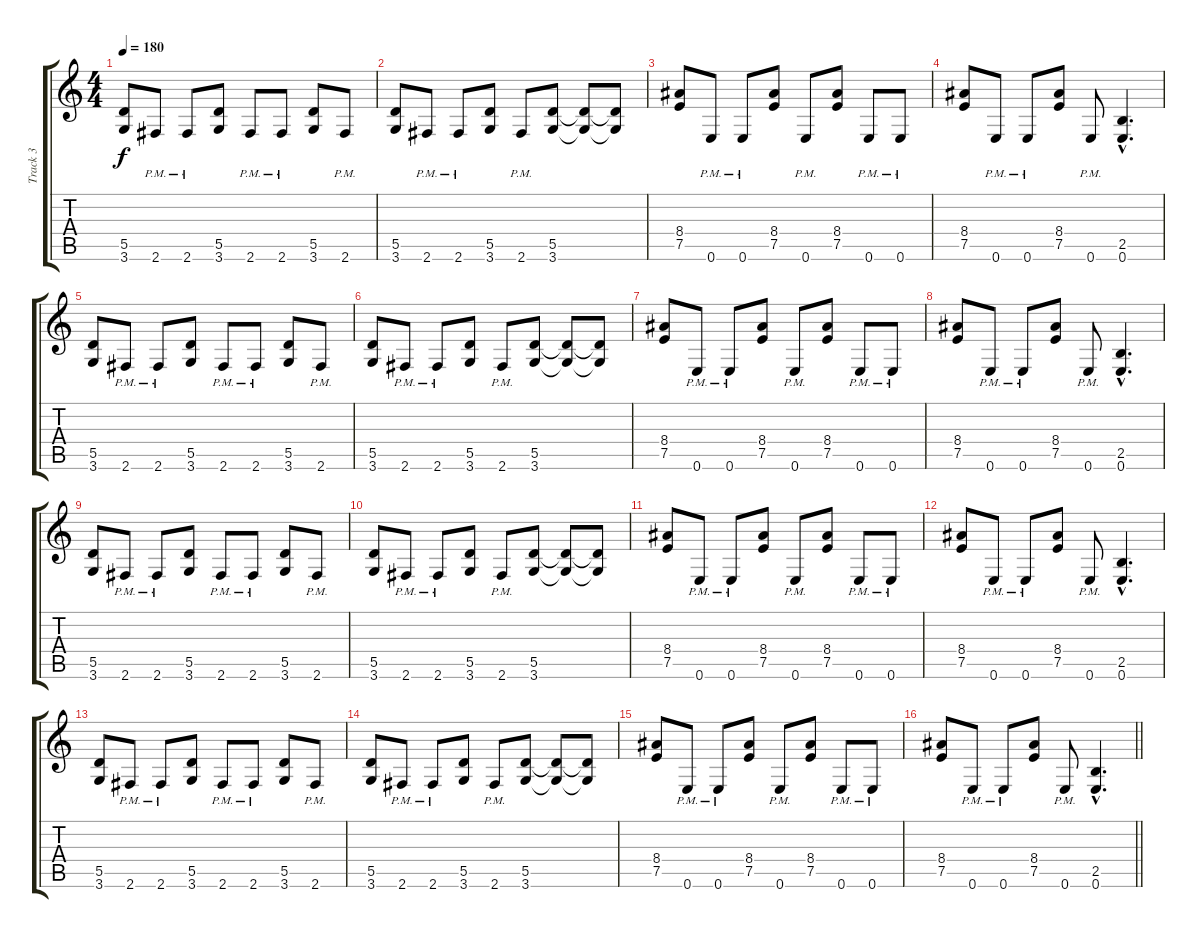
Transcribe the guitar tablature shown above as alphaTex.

\track ("Track 3" "Track 3") {instrument distortionguitar}
\staff {score tabs}
\tuning (E4 B3 G3 D3 A2 E2) {hide}
\ts (4 4)
\tempo 180
\clef g2
\ks c
(5.5 3.6).8{dy f} 2.6{pm}.8 2.6{pm}.8 (5.5 3.6).8 2.6{pm}.8 2.6{pm}.8 (5.5 3.6).8 2.6{pm}.8 |
(5.5 3.6).8 2.6{pm}.8 2.6{pm}.8 (5.5 3.6).8 2.6{pm}.8 (5.5 3.6).8 (5.5{t} 3.6{t}).8 (5.5{t} 3.6{t}).8 |
(8.4 7.5).8 0.6{pm}.8 0.6{pm}.8 (8.4 7.5).8 0.6{pm}.8 (8.4 7.5).8 0.6{pm}.8 0.6{pm}.8 |
(8.4 7.5).8 0.6{pm}.8 0.6{pm}.8 (8.4 7.5).8 0.6{pm}.8 (2.5{hac} 0.6{hac}).4{d} |
(5.5 3.6).8 2.6{pm}.8 2.6{pm}.8 (5.5 3.6).8 2.6{pm}.8 2.6{pm}.8 (5.5 3.6).8 2.6{pm}.8 |
(5.5 3.6).8 2.6{pm}.8 2.6{pm}.8 (5.5 3.6).8 2.6{pm}.8 (5.5 3.6).8 (5.5{t} 3.6{t}).8 (5.5{t} 3.6{t}).8 |
(8.4 7.5).8 0.6{pm}.8 0.6{pm}.8 (8.4 7.5).8 0.6{pm}.8 (8.4 7.5).8 0.6{pm}.8 0.6{pm}.8 |
(8.4 7.5).8 0.6{pm}.8 0.6{pm}.8 (8.4 7.5).8 0.6{pm}.8 (2.5{hac} 0.6{hac}).4{d} |
(5.5 3.6).8 2.6{pm}.8 2.6{pm}.8 (5.5 3.6).8 2.6{pm}.8 2.6{pm}.8 (5.5 3.6).8 2.6{pm}.8 |
(5.5 3.6).8 2.6{pm}.8 2.6{pm}.8 (5.5 3.6).8 2.6{pm}.8 (5.5 3.6).8 (5.5{t} 3.6{t}).8 (5.5{t} 3.6{t}).8 |
(8.4 7.5).8 0.6{pm}.8 0.6{pm}.8 (8.4 7.5).8 0.6{pm}.8 (8.4 7.5).8 0.6{pm}.8 0.6{pm}.8 |
(8.4 7.5).8 0.6{pm}.8 0.6{pm}.8 (8.4 7.5).8 0.6{pm}.8 (2.5{hac} 0.6{hac}).4{d} |
(5.5 3.6).8 2.6{pm}.8 2.6{pm}.8 (5.5 3.6).8 2.6{pm}.8 2.6{pm}.8 (5.5 3.6).8 2.6{pm}.8 |
(5.5 3.6).8 2.6{pm}.8 2.6{pm}.8 (5.5 3.6).8 2.6{pm}.8 (5.5 3.6).8 (5.5{t} 3.6{t}).8 (5.5{t} 3.6{t}).8 |
(8.4 7.5).8 0.6{pm}.8 0.6{pm}.8 (8.4 7.5).8 0.6{pm}.8 (8.4 7.5).8 0.6{pm}.8 0.6{pm}.8 |
\barLineRight lightlight
(8.4 7.5).8 0.6{pm}.8 0.6{pm}.8 (8.4 7.5).8 0.6{pm}.8 (2.5{hac} 0.6{hac}).4{d}
